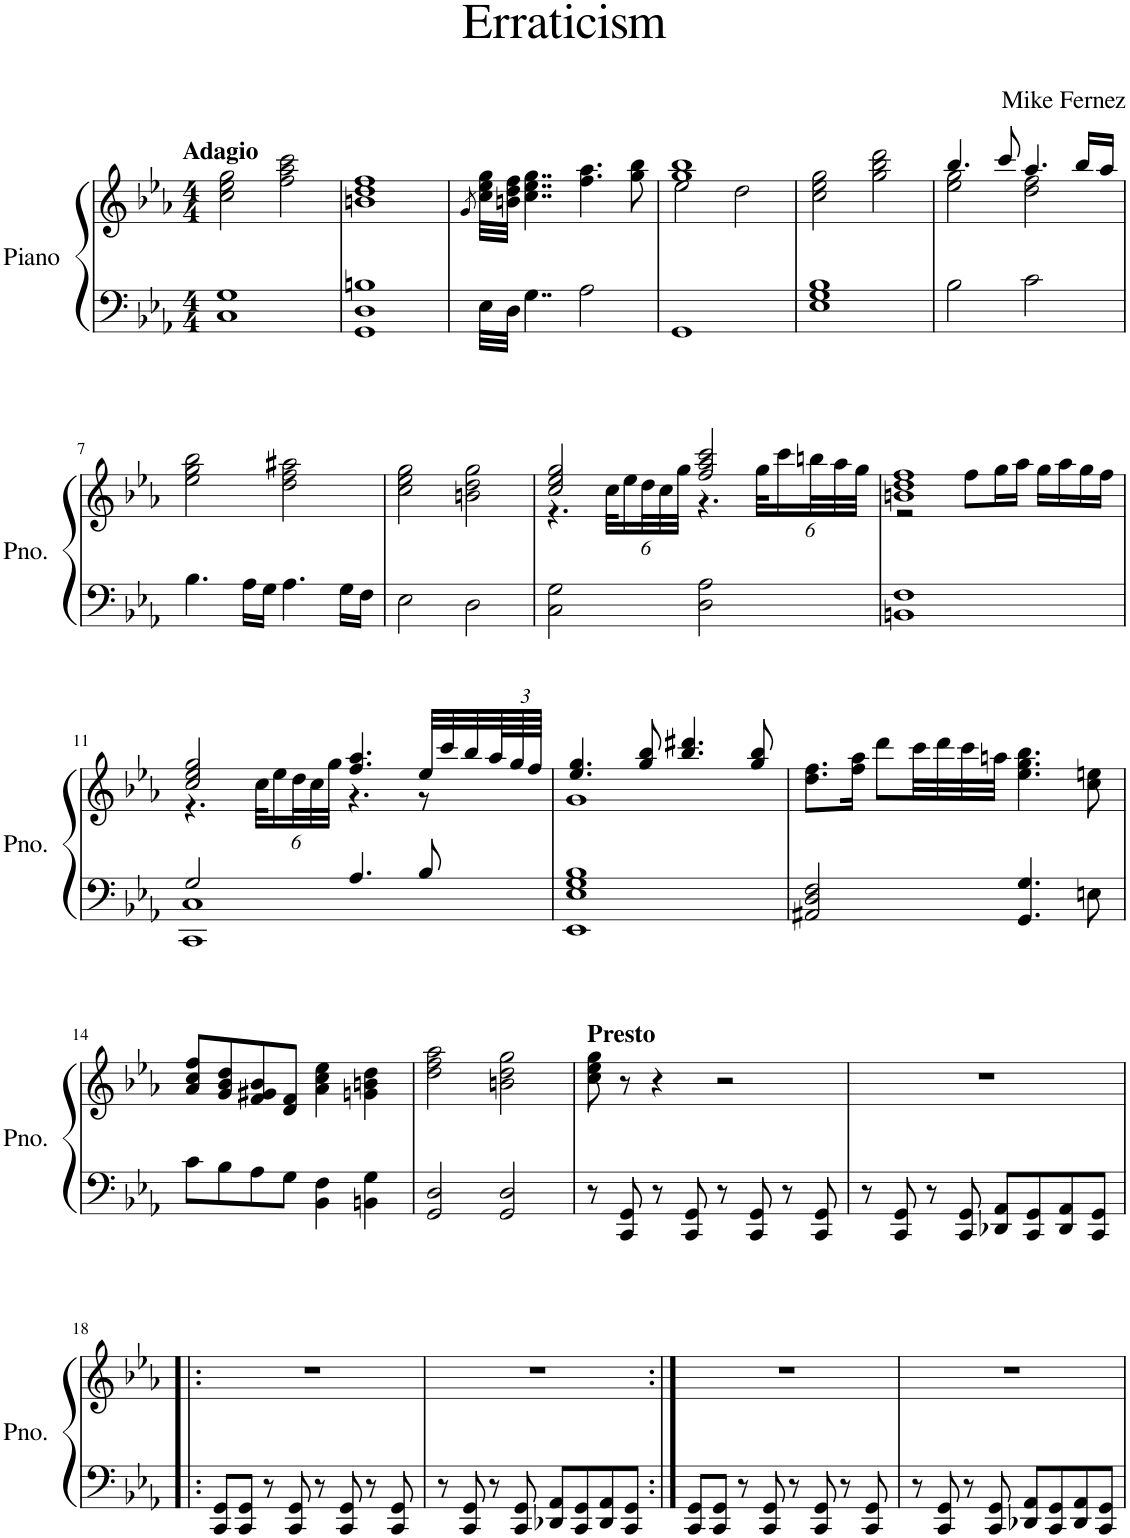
**kern	**kern
*part1	*part1
*staff2	*staff1
*I"Piano	*
*I'Pno.	*
*clefF4	*clefG2
*k[b-e-a-]	*k[b-e-a-]
*M4/4	*M4/4
=1	=1
!	!LO:TX:a:B:t=Adagio
1C 1G	2cc\ 2ee-\ 2gg\
.	2ff\ 2aa-\ 2ccc\
=2	=2
1GG 1D 1Bn	1bn 1dd 1ff
=3	=3
.	8qg/
32E-\LLL	32cc\ 32ee-\ 32gg\LLL
32D\JJJ	32bn\ 32dd\ 32ff\JJJ
4..G\	4..cc\ 4..ee-\ 4..gg\
2A-\	4.ff\ 4.aa-\
.	8gg\ 8bb-\
=4	=4
*	*^
1GG	1gg 1bb-	2ee-\
.	.	2dd\
*	*v	*v
=5	=5
1E- 1G 1B-	2cc\ 2ee-\ 2gg\
.	2gg\ 2bb-\ 2ddd\
=6	=6
*	*^
2B-\	4.bb-/	2ee-\ 2gg\
.	8ccc/	.
2c\	4.aa-/	2dd\ 2ff\
.	16bb-/LL	.
.	16aa-/JJ	.
*	*v	*v
!!LO:LB:g=z
=7	=7
4.B-\	2ee-\ 2gg\ 2bb-\
16A-\LL	.
16G\JJ	.
4.A-\	2dd\ 2ff\ 2aa#X\
16G\LL	.
16F\JJ	.
=8	=8
2E-\	2cc\ 2ee-\ 2gg\
2D\	2bn\ 2dd\ 2gg\
=9	=9
*	*^
2C\ 2G\	2cc/ 2ee-/ 2gg/	4.r
*	*	*Xbrackettup
.	.	48cc\KLL
.	.	24ee-\
.	.	48dd\L
.	.	48cc\
.	.	48gg\JJJ
2D\ 2A-\	2ff/ 2aa-/ 2ccc/	4.r
.	.	48gg\KLL
.	.	24ccc\
.	.	48bbn\L
.	.	48aa-\
.	.	48gg\JJJ
=10	=10	=10
1BBn 1F	1bn 1dd 1ff	2r
.	.	8ff\L
.	.	16gg\L
.	.	16aa-\JJ
.	.	16gg\LL
.	.	16aa-\
.	.	16gg\
.	.	16ff\JJ
!!LO:LB:g=z	!!
=11	=11	=11
*^	*	*
2G/	1CC 1C	2cc/ 2ee-/ 2gg/	4.r
.	.	.	48cc\KLL
.	.	.	24ee-\
.	.	.	48dd\L
.	.	.	48cc\
.	.	.	48gg\JJJ
4.A-/	.	4.ff/ 4.aa-/	4.r
8B-/	.	32ee-/LLL	8r
.	.	32ccc/	.
.	.	32bb-/	.
.	.	96aa-/L	.
.	.	96gg/	.
.	.	96ff/JJJJ	.
=12	=12	=12	=12
1E- 1G 1B-	1EE-	4.ee-/ 4.gg/	1g
.	.	8gg/ 8bb-/	.
.	.	4.bb-/ 4.ddd#X/	.
.	.	8gg/ 8bb-/	.
*v	*v	*	*
*	*v	*v
=13	=13
2AA#X/ 2D/ 2F/	8.dd\ 8.ff\L
.	16ff\ 16aa-\Jk
.	8ddd\L
.	32ccc\LL
.	32ddd\
.	32ccc\
.	32aan\JJJ
4.GG/ 4.G/	4.ee-\ 4.gg\ 4.bb-\
8En\	8cc\ 8een\
!!LO:LB:g=z
=14	=14
8c\L	8a-/ 8cc/ 8ff/L
8B-\	8g/ 8b-/ 8dd/
8A-\	8f/ 8g#X/ 8b-/
8G\J	8d/ 8f/J
4BB-\ 4F\	4a-\ 4cc\ 4ee-\
4BBn\ 4G\	4gn\ 4bn\ 4dd\
=15	=15
2GG/ 2D/	2dd\ 2ff\ 2aa-\
2GG/ 2D/	2bn\ 2dd\ 2gg\
=16	=16
!	!LO:TX:a:B:t=Presto
8r	8cc\ 8ee-\ 8gg\
8CC/ 8GG/	8r
8r	4r
8CC/ 8GG/	.
8r	2r
8CC/ 8GG/	.
8r	.
8CC/ 8GG/	.
=17	=17
8r	1r
8CC/ 8GG/	.
8r	.
8CC/ 8GG/	.
8DD-X/ 8AA-/L	.
8CC/ 8GG/	.
8DD-/ 8AA-/	.
8CC/ 8GG/J	.
!!LO:LB:g=z
=18!|:	=18!|:
8CC/ 8GG/L	1r
8CC/ 8GG/J	.
8r	.
8CC/ 8GG/	.
8r	.
8CC/ 8GG/	.
8r	.
8CC/ 8GG/	.
=19	=19
8r	1r
8CC/ 8GG/	.
8r	.
8CC/ 8GG/	.
8DD-X/ 8AA-/L	.
8CC/ 8GG/	.
8DD-/ 8AA-/	.
8CC/ 8GG/J	.
=20:|!	=20:|!
8CC/ 8GG/L	1r
8CC/ 8GG/J	.
8r	.
8CC/ 8GG/	.
8r	.
8CC/ 8GG/	.
8r	.
8CC/ 8GG/	.
=21	=21
8r	1r
8CC/ 8GG/	.
8r	.
8CC/ 8GG/	.
8DD-X/ 8AA-/L	.
8CC/ 8GG/	.
8DD-/ 8AA-/	.
8CC/ 8GG/J	.
=	=
*-	*-
